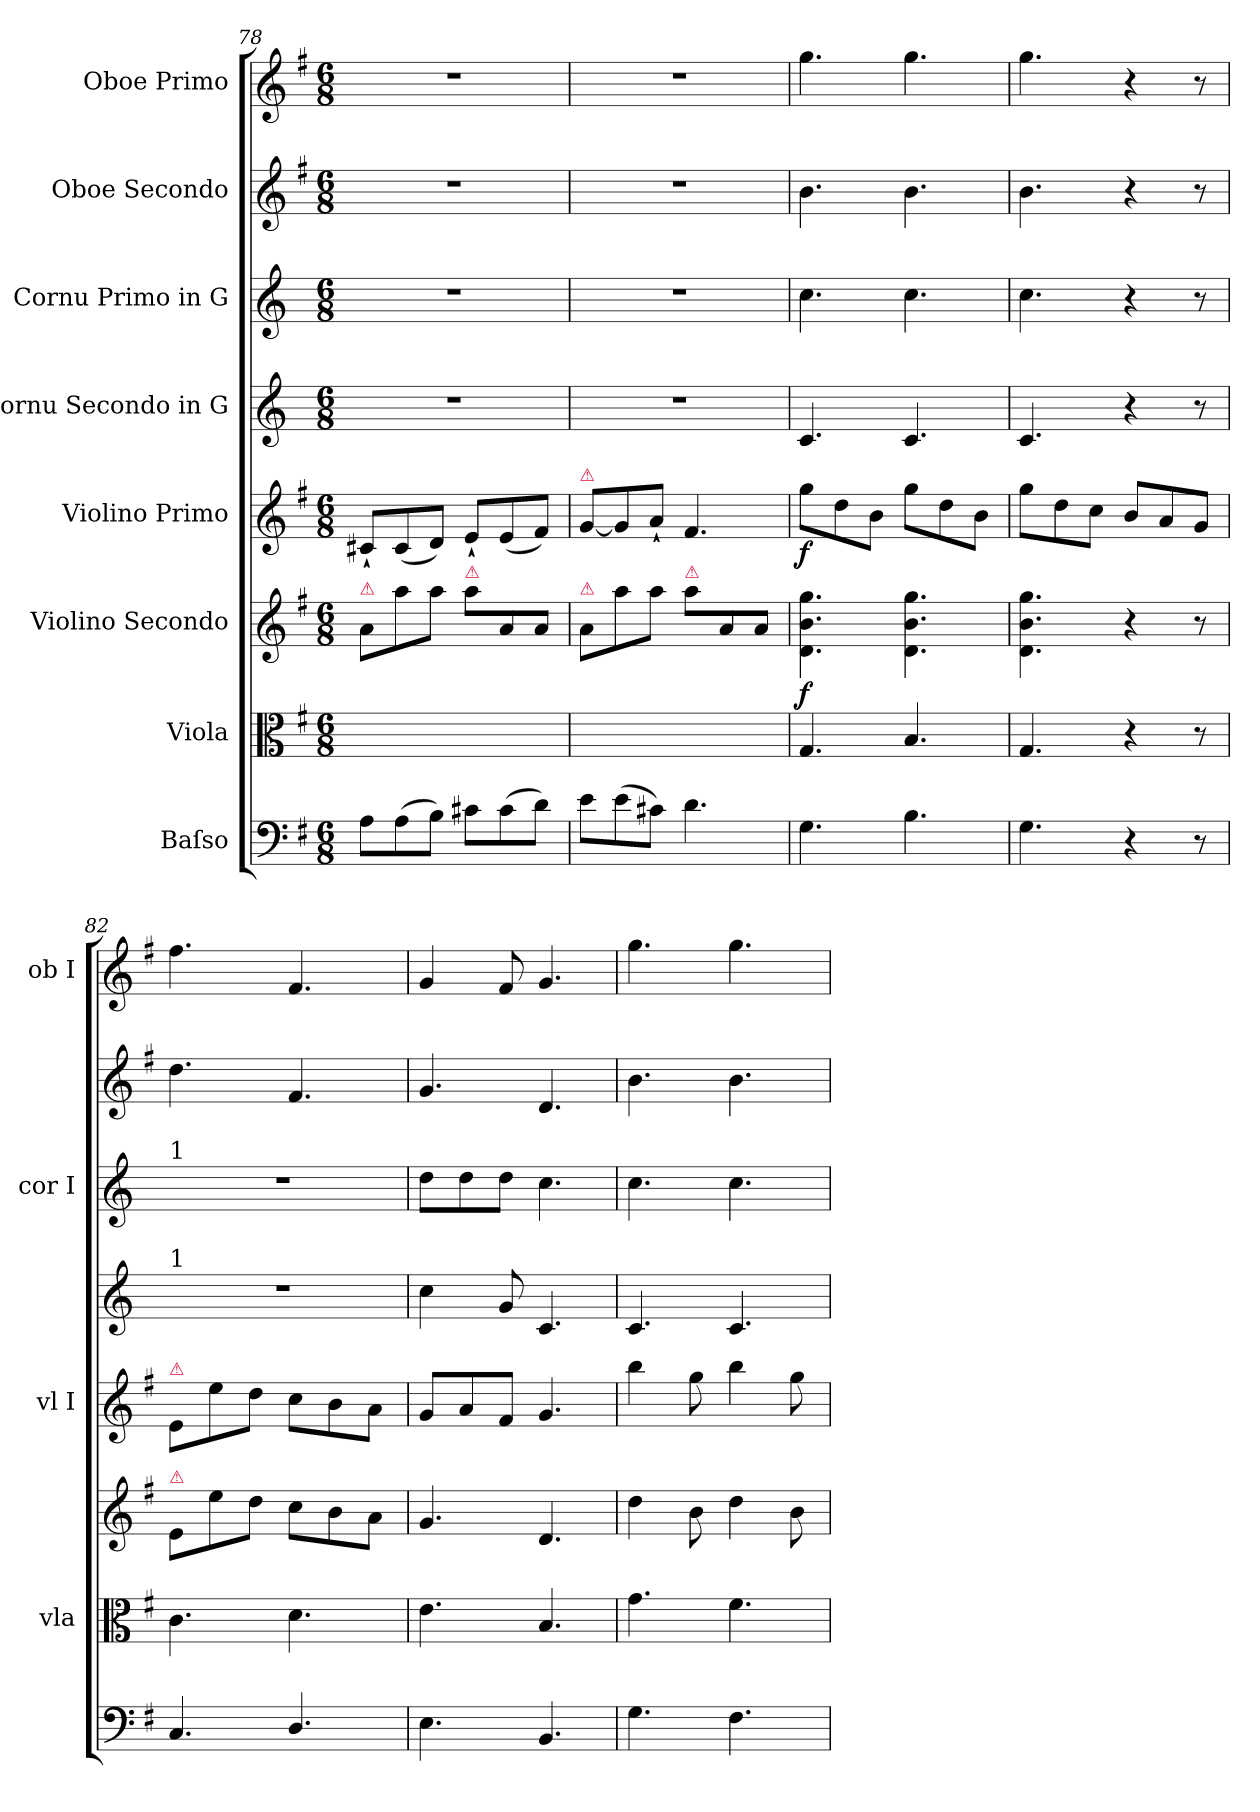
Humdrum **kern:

**kern	**kern	**kern	**dynam	**kern	**dynam	**kern	**kern	**kern	**kern
*part8	*part7	*part6	*part6	*part5	*part5	*part4	*part3	*part2	*part1
*staff8	*staff7	*staff6	*staff6	*staff5	*staff5	*staff4	*staff3	*staff2	*staff1
*I"Baſso	*I"Viola	*I"Violino Secondo	*	*I"Violino Primo	*	*I"Cornu Secondo in G	*I"Cornu Primo in G	*I"Oboe Secondo	*I"Oboe Primo
*	*I'vla	*	*	*I'vl I	*	*	*I'cor I	*	*I'ob I
*clefF4	*clefC3	*clefG2	*	*clefG2	*	*clefG2	*clefG2	*clefG2	*clefG2
*	*	*	*	*	*	*ITrd3c5	*ITrd3c5	*	*
*k[f#]	*k[f#]	*k[f#]	*	*k[f#]	*	*k[f#]	*k[f#]	*k[f#]	*k[f#]
*G:	*G:	*G:	*	*G:	*	*G:	*G:	*G:	*G:
*M6/8	*M6/8	*M6/8	*	*M6/8	*	*M6/8	*M6/8	*M6/8	*M6/8
=78	=78	=78	=78	=78	=78	=78	=78	=78	=78
!	!	!LO:TX:a:color=crimson:t=⚠	!	!	!	!	!	!	!
8A\L	2.ryy	8a/L	.	8c#X`/L	.	2.r	2.r	2.r	2.r
(8A\	.	8aa\	.	(8c#/	.	.	.	.	.
8B\J)	.	8aa\J	.	8d/J)	.	.	.	.	.
!	!	!LO:TX:a:color=crimson:t=⚠	!	!	!	!	!	!	!
8c#X\L	.	8aa\L	.	8e`/L	.	.	.	.	.
(8c#\	.	8a/	.	(8e/	.	.	.	.	.
8d\J)	.	8a/J	.	8f#/J)	.	.	.	.	.
=79	=79	=79	=79	=79	=79	=79	=79	=79	=79
!	!	!	!	!LO:TX:a:color=crimson:t=⚠	!	!	!	!	!
!	!	!LO:TX:a:color=crimson:t=⚠	!	!	!	!	!	!	!
8e\L	2.ryy	8a/L	.	[8g/L	.	2.r	2.r	2.r	2.r
(8e\	.	8aa\	.	8g/]	.	.	.	.	.
8c#X\J)	.	8aa\J	.	8a`/J	.	.	.	.	.
!	!	!LO:TX:a:color=crimson:t=⚠	!	!	!	!	!	!	!
4.d\	.	8aa\L	.	4.f#/	.	.	.	.	.
.	.	8a/	.	.	.	.	.	.	.
.	.	8a/J	.	.	.	.	.	.	.
=80	=80	=80	=80	=80	=80	=80	=80	=80	=80
4.G\	4.G/	4.d\ 4.b\ 4.gg\	f	8gg\L	f	4.G/	4.g\	4.b\	4.gg\
.	.	.	.	8dd\	.	.	.	.	.
.	.	.	.	8b\J	.	.	.	.	.
4.B\	4.B/	4.d\ 4.b\ 4.gg\	.	8gg\L	.	4.G/	4.g\	4.b\	4.gg\
.	.	.	.	8dd\	.	.	.	.	.
.	.	.	.	8b\J	.	.	.	.	.
=81	=81	=81	=81	=81	=81	=81	=81	=81	=81
4.G\	4.G/	4.d\ 4.b\ 4.gg\	.	8gg\L	.	4.G/	4.g\	4.b\	4.gg\
.	.	.	.	8dd\	.	.	.	.	.
.	.	.	.	8cc\J	.	.	.	.	.
4r	4r	4r	.	8b/L	.	4r	4r	4r	4r
.	.	.	.	8a/	.	.	.	.	.
8r	8r	8r	.	8g/J	.	8r	8r	8r	8r
=82	=82	=82	=82	=82	=82	=82	=82	=82	=82
!	!	!	!	!	!	!	!LO:TX:a:t=1	!	!
!	!	!	!	!	!	!LO:TX:a:t=1	!	!	!
!	!	!	!	!LO:TX:a:color=crimson:t=⚠	!	!	!	!	!
!	!	!LO:TX:a:color=crimson:t=⚠	!	!	!	!	!	!	!
4.C/	4.c\	8e/L	.	8e/L	.	2.r	2.r	4.dd\	4.ff#\
.	.	8ee\	.	8ee\	.	.	.	.	.
.	.	8dd\J	.	8dd\J	.	.	.	.	.
4.D/	4.d\	8cc\L	.	8cc\L	.	.	.	4.f#/	4.f#/
.	.	8b\	.	8b\	.	.	.	.	.
.	.	8a\J	.	8a\J	.	.	.	.	.
=83	=83	=83	=83	=83	=83	=83	=83	=83	=83
4.E\	4.e\	4.g/	.	8g/L	.	4g\	8a\L	4.g/	4g/
.	.	.	.	8a/	.	.	8a\	.	.
.	.	.	.	8f#/J	.	8d/	8a\J	.	8f#/
4.BB/	4.B/	4.d/	.	4.g/	.	4.G/	4.g\	4.d/	4.g/
=84	=84	=84	=84	=84	=84	=84	=84	=84	=84
4.G\	4.g\	4dd\	.	4bb\	.	4.G/	4.g\	4.b\	4.gg\
.	.	8b\	.	8gg\	.	.	.	.	.
4.F#\	4.f#\	4dd\	.	4bb\	.	4.G/	4.g\	4.b\	4.gg\
.	.	8b\	.	8gg\	.	.	.	.	.
=	=	=	=	=	=	=	=	=	=
*-	*-	*-	*-	*-	*-	*-	*-	*-	*-
